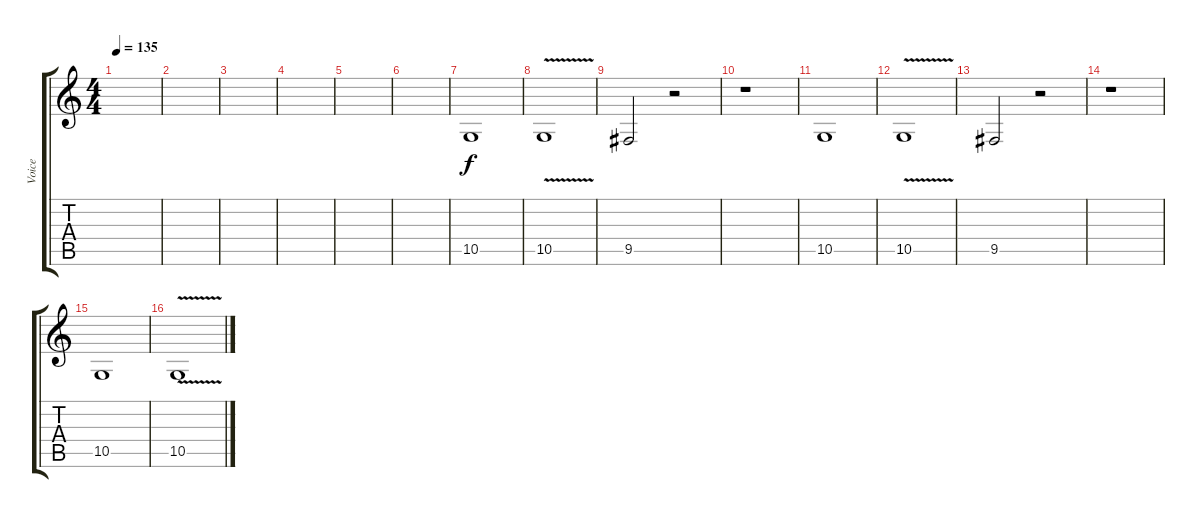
\track ("Voice" "Voice") {instrument fx7echoes}
\staff {score tabs}
\tuning (E4 B3 G3 D3 A2 E2) {hide}
\ts (4 4)
\tempo 135
\clef g2
\ks c
|
|
|
|
|
|
10.5.1 |
10.5{v}.1 |
9.5.2 r.2 |
r.1 |
10.5.1 |
10.5{v}.1 |
9.5.2 r.2 |
r.1 |
10.5.1 |
10.5{v}.1
